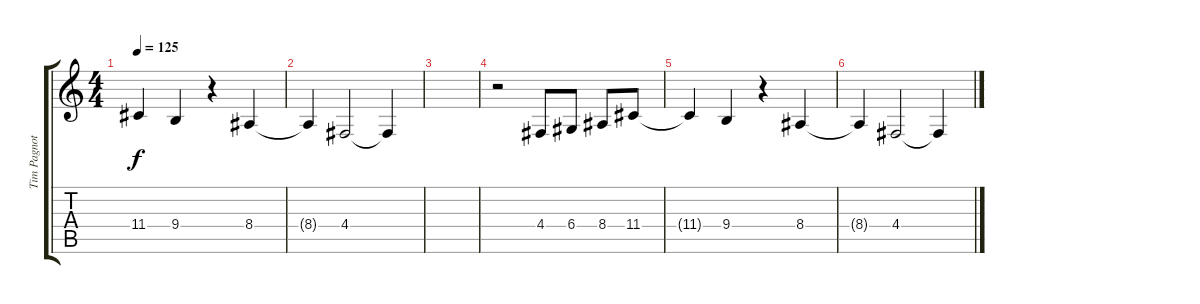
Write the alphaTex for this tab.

\track ("Tim Pagnota  (chant)" "Tim Pagnot") {instrument harmonica}
\staff {score tabs}
\tuning (E4 B3 G3 D3 A2 E2) {hide}
\ts (4 4)
\tempo 125
\clef g2
\ks c
11.4{t}.4{dy f} 9.4.4 r.4 8.4.4 |
8.4{t}.4 4.4.2 4.4{t}.4 |
|
r.2 4.4.8 6.4.8 8.4.8 11.4.8 |
11.4{t}.4 9.4.4 r.4 8.4.4 |
8.4{t}.4 4.4.2 4.4{t}.4
